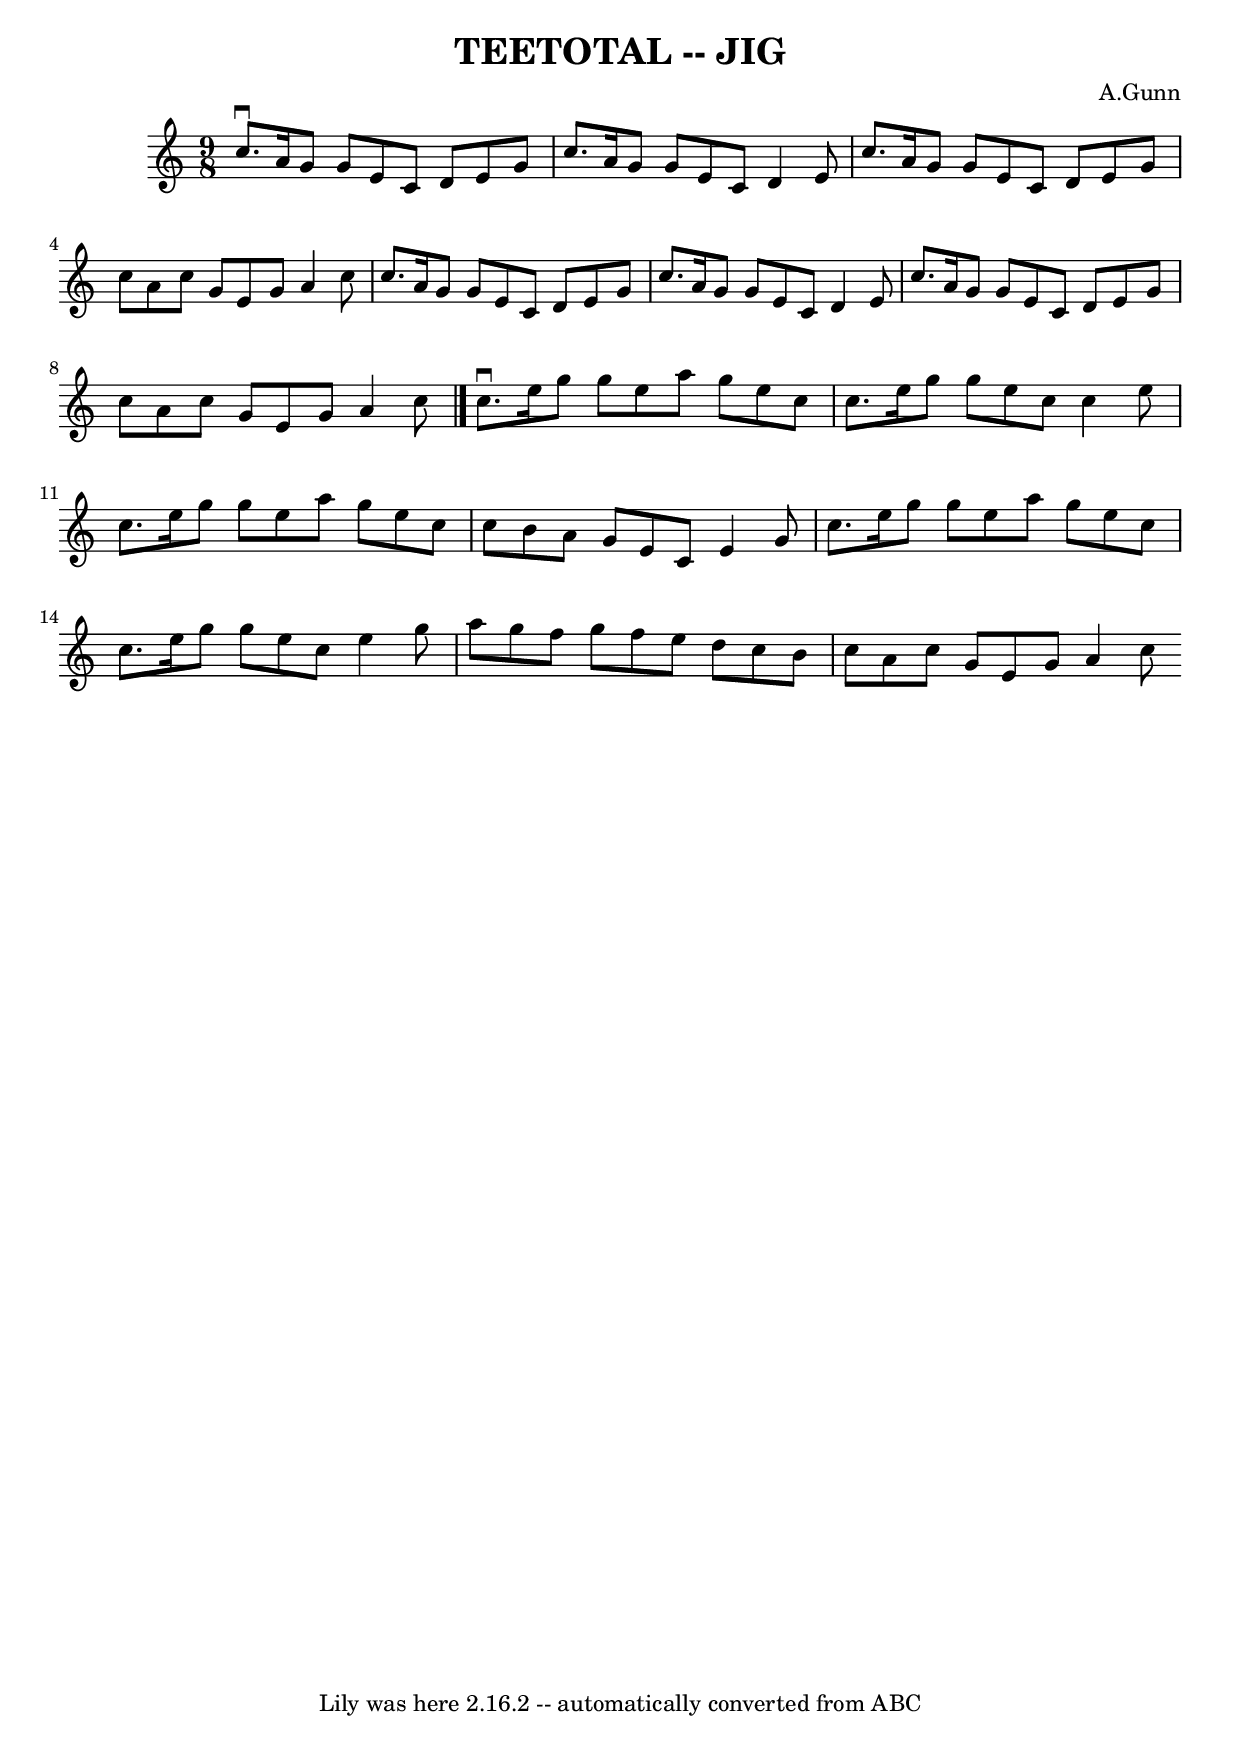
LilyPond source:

\version "2.16.2"
\include "Mammoth.ily"
\header {
  %% book = "Ryan's Mammoth Collection of Fiddle Tunes"
  composer = "A.Gunn"
  crossRefNumber = "1"
  footnotes = ""
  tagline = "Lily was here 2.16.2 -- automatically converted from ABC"
  title = "TEETOTAL -- JIG"

}
voicedefault =  {


  \time 9/8 
  \key a \minor c''8.^\downbow a'16 g'8 g'8 e'8 c'8 d'8 e'8 g'8      |
  c''8. a'16 g'8 g'8 e'8 c'8 d'4 e'8     |
  c''8. a'16 g'8 g'8 e'8 c'8 d'8 e'8 g'8     |
  c''8 a'8 c''8 g'8 e'8 g'8 a'4 c''8         |
  c''8. a'16 g'8 g'8 e'8 c'8 d'8 e'8 g'8     |
  c''8. a'16 g'8 g'8 e'8 c'8 d'4 e'8     |
  c''8. a'16 g'8 g'8 e'8 c'8 d'8 e'8 g'8     |
  c''8 a'8 c''8 g'8 e'8 g'8 a'4 c''8 \bar "|." c''8.^\downbow e''16 g''8 g''8 e''8 a''8 g''8 e''8 c''8      |
  c''8. e''16 g''8 g''8 e''8 c''8 c''4 e''8     |
  c''8. e''16 g''8 g''8 e''8 a''8 g''8 e''8 c''8     |
  c''8 b'8 a'8 g'8 e'8 c'8 e'4 g'8         |
  c''8. e''16 g''8 g''8 e''8 a''8 g''8 e''8 c''8     |
  c''8. e''16 g''8 g''8 e''8 c''8 e''4 g''8     |
  a''8 g''8 f''8 g''8 f''8 e''8 d''8 c''8 b'8     |
  c''8 a'8 c''8 g'8 e'8 g'8 a'4 c''8 \bar " |."   

}

\score{
  <<

    \context Staff="default"
    {
      \voicedefault 
      
    }

  >>
  \layout {
    
  }
  \midi {
  }

}
